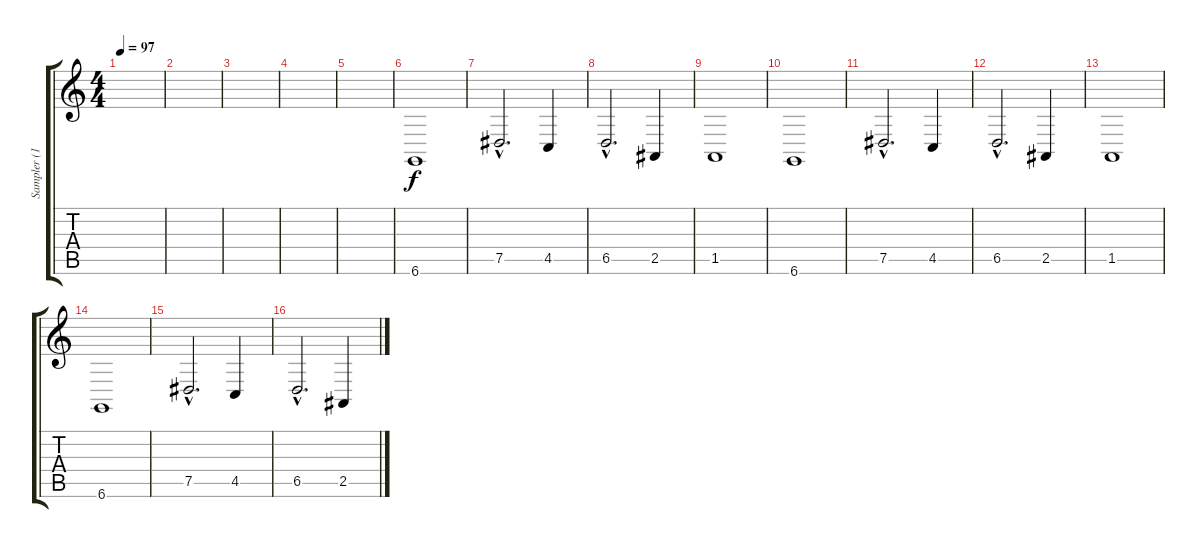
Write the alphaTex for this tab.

\track ("Sampler (1)" "Sampler (1") {instrument stringensemble1}
\staff {score tabs}
\tuning (Eb4 Bb3 Gb3 Db3 Ab2 Db2) {hide}
\ts (4 4)
\tempo 97
\clef g2
\ks c
|
|
|
|
|
6.6.1 |
7.5{hac}.2{d} 4.5.4 |
6.5{hac}.2{d} 2.5.4 |
1.5.1 |
6.6.1 |
7.5{hac}.2{d} 4.5.4 |
6.5{hac}.2{d} 2.5.4 |
1.5.1 |
6.6.1 |
7.5{hac}.2{d} 4.5.4 |
6.5{hac}.2{d} 2.5.4
